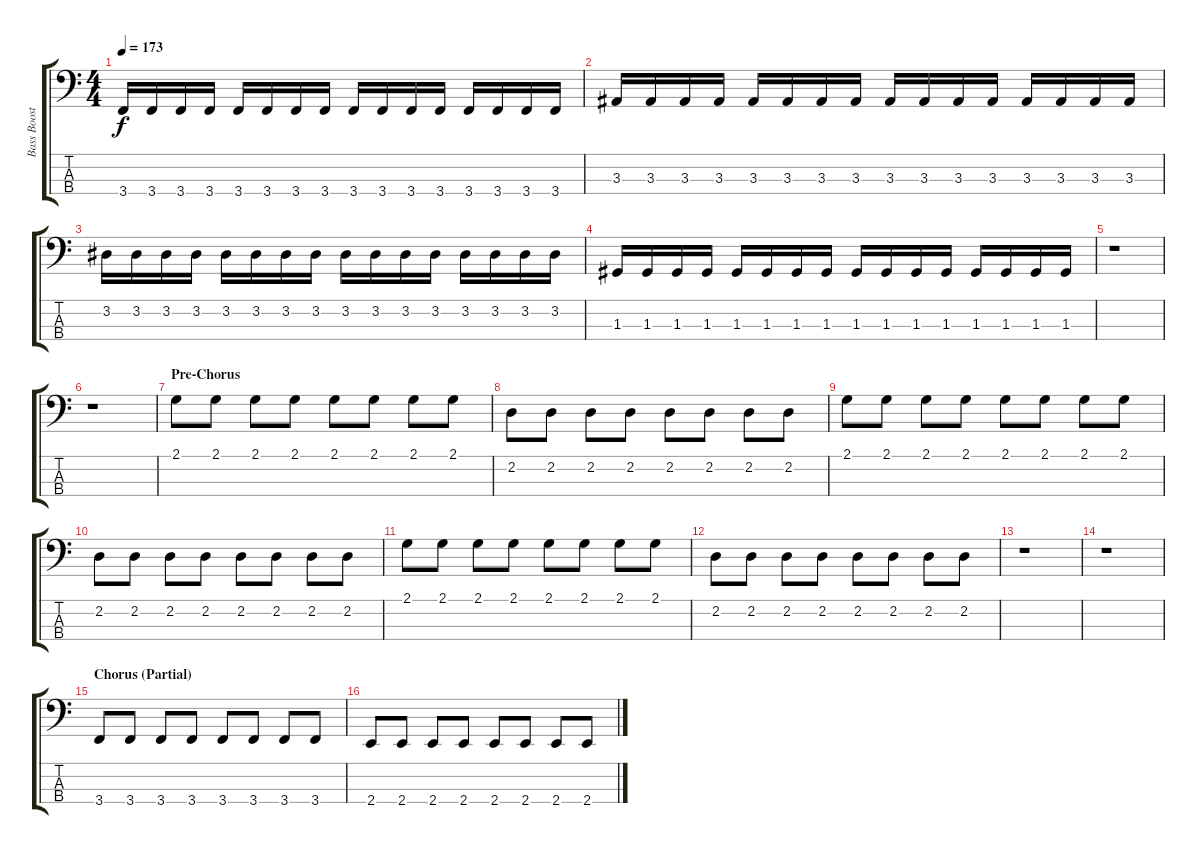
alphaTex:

\track ("Bass Boost 2" "Bass Boost") {instrument electricbassfinger}
\staff {score tabs}
\tuning (F2 C2 G1 D1) {hide}
\ts (4 4)
\tempo 173
\clef f4
\ks c
3.4.16{dy f} 3.4.16 3.4.16 3.4.16 3.4.16 3.4.16 3.4.16 3.4.16 3.4.16 3.4.16 3.4.16 3.4.16 3.4.16 3.4.16 3.4.16 3.4.16 |
3.3.16 3.3.16 3.3.16 3.3.16 3.3.16 3.3.16 3.3.16 3.3.16 3.3.16 3.3.16 3.3.16 3.3.16 3.3.16 3.3.16 3.3.16 3.3.16 |
3.2.16 3.2.16 3.2.16 3.2.16 3.2.16 3.2.16 3.2.16 3.2.16 3.2.16 3.2.16 3.2.16 3.2.16 3.2.16 3.2.16 3.2.16 3.2.16 |
1.3.16 1.3.16 1.3.16 1.3.16 1.3.16 1.3.16 1.3.16 1.3.16 1.3.16 1.3.16 1.3.16 1.3.16 1.3.16 1.3.16 1.3.16 1.3.16 |
r.1 |
r.1 |
\section ("" "Pre-Chorus")
2.1.8 2.1.8 2.1.8 2.1.8 2.1.8 2.1.8 2.1.8 2.1.8 |
2.2.8 2.2.8 2.2.8 2.2.8 2.2.8 2.2.8 2.2.8 2.2.8 |
2.1.8 2.1.8 2.1.8 2.1.8 2.1.8 2.1.8 2.1.8 2.1.8 |
2.2.8 2.2.8 2.2.8 2.2.8 2.2.8 2.2.8 2.2.8 2.2.8 |
2.1.8 2.1.8 2.1.8 2.1.8 2.1.8 2.1.8 2.1.8 2.1.8 |
2.2.8 2.2.8 2.2.8 2.2.8 2.2.8 2.2.8 2.2.8 2.2.8 |
r.1 |
r.1 |
\section ("" "Chorus (Partial)")
3.4.8 3.4.8 3.4.8 3.4.8 3.4.8 3.4.8 3.4.8 3.4.8 |
2.4.8 2.4.8 2.4.8 2.4.8 2.4.8 2.4.8 2.4.8 2.4.8
